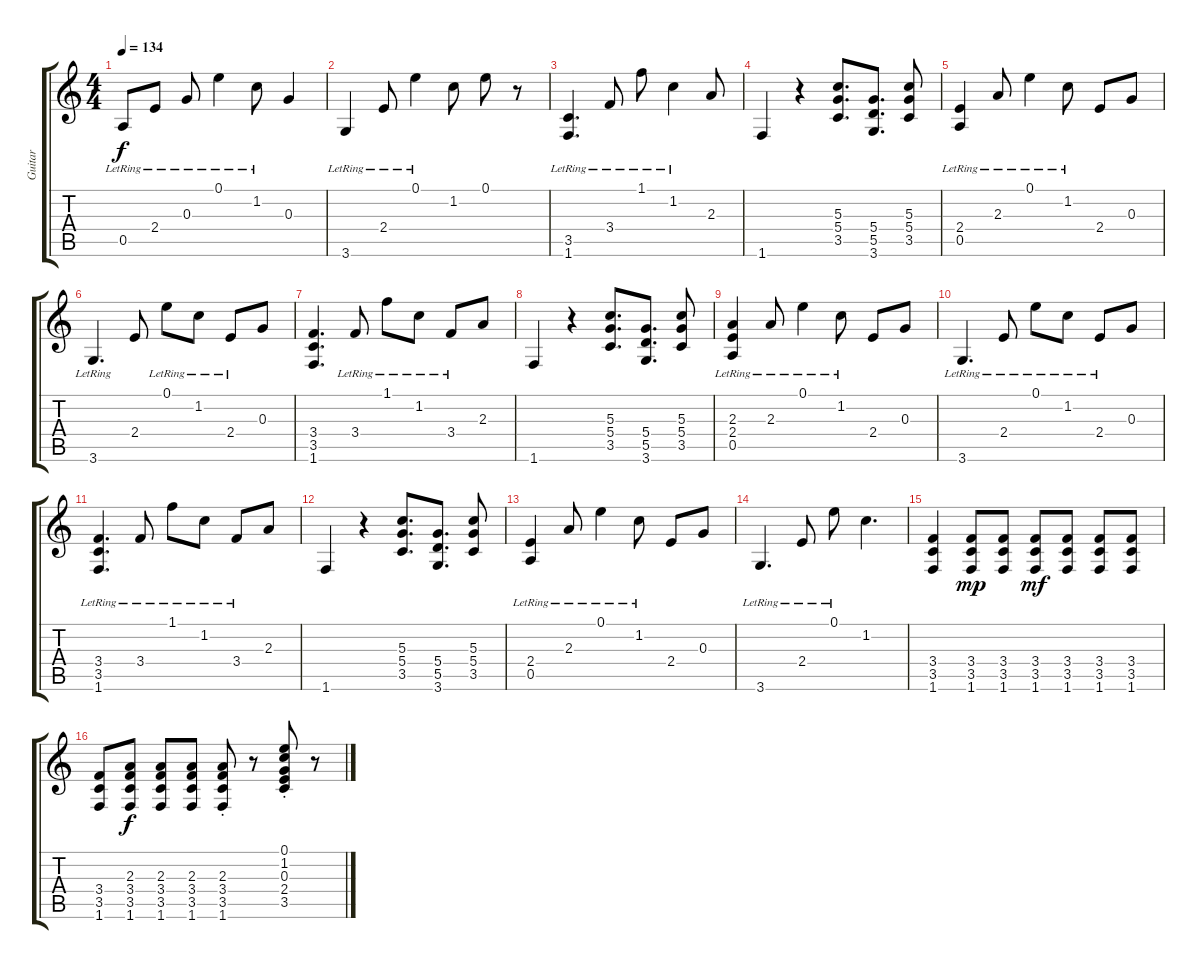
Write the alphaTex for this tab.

\track ("Guitar" "Guitar") {instrument distortionguitar}
\staff {score tabs}
\tuning (E4 B3 G3 D3 A2 E2) {hide}
\ts (4 4)
\tempo 134
\clef g2
\ks c
0.5{lr}.8{dy f volume 10 balance 6 instrument electricguitarjazz} 2.4{lr}.8 0.3{lr}.8 0.1{lr}.4 1.2{lr}.8 0.3.4 |
3.6{lr}.4 2.4{lr}.8 0.1{lr}.4 1.2.8 0.1.8 r.8 |
(3.5 1.6{lr}).4{d} 3.4{lr}.8 1.1{lr}.8 1.2{lr}.4 2.3.8 |
1.6.4 r.4 (5.3 5.4 3.5).8{d} (5.4 5.5 3.6).8{d} (5.3 5.4 3.5).8 |
(2.4 0.5{lr}).4 2.3{lr}.8 0.1{lr}.4 1.2{lr}.8 2.4.8 0.3.8 |
3.6{lr}.4{d} 2.4.8 0.1{lr}.8 1.2{lr}.8 2.4{lr}.8 0.3.8 |
(3.4 3.5 1.6).4{d} 3.4{lr}.8 1.1{lr}.8 1.2{lr}.8 3.4{lr}.8 2.3.8 |
1.6.4 r.4 (5.3 5.4 3.5).8{d} (5.4 5.5 3.6).8{d} (5.3 5.4 3.5).8 |
(2.3 2.4 0.5{lr}).4 2.3{lr}.8 0.1{lr}.4 1.2{lr}.8 2.4.8 0.3.8 |
3.6{lr}.4{d} 2.4{lr}.8 0.1{lr}.8 1.2{lr}.8 2.4{lr}.8 0.3.8 |
(3.4 3.5{lr} 1.6{lr}).4{d} 3.4{lr}.8 1.1{lr}.8 1.2{lr}.8 3.4{lr}.8 2.3.8 |
1.6.4 r.4 (5.3 5.4 3.5).8{d} (5.4 5.5 3.6).8{d} (5.3 5.4 3.5).8 |
(2.4 0.5{lr}).4 2.3{lr}.8 0.1{lr}.4 1.2{lr}.8 2.4.8 0.3.8 |
3.6{lr}.4{d} 2.4{lr}.8 0.1{lr}.8 1.2.4{d} |
(3.4 3.5 1.6).4 (3.4 3.5 1.6).8{dy mp} (3.4 3.5 1.6).8 (3.4 3.5 1.6).8{dy mf} (3.4 3.5 1.6).8 (3.4 3.5 1.6).8 (3.4 3.5 1.6).8 |
(3.4 3.5 1.6).8 (2.3 3.4 3.5 1.6).8{dy f} (2.3 3.4 3.5 1.6).8 (2.3 3.4 3.5 1.6).8 (2.3{st} 3.4{st} 3.5{st} 1.6{st}).8 r.8 (0.1{st} 1.2{st} 0.3{st} 2.4{st} 3.5{st}).8 r.8
